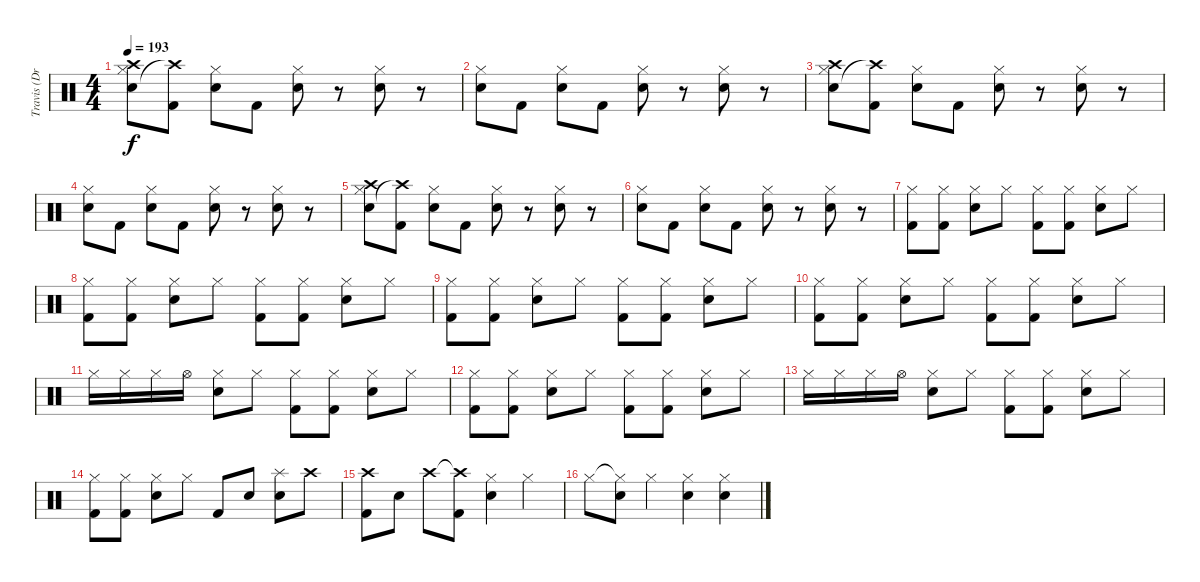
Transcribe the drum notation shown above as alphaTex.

\track ("Travis (Drums)" "Travis (Dr") {instrument percussion}
\staff {score}
\articulation defaults
\ts (4 4)
\tempo 193
\clef neutral
\ks c
("Hi-Hat (closed)" "Electric Snare (hit)" "Crash high (hit)").8{dy f} ("Kick (hit) 2" "Crash high (hit)"{t}).8 ("Hi-Hat (closed)" "Electric Snare (hit)").8 "Kick (hit) 2".8 ("Hi-Hat (closed)" "Electric Snare (hit)").8 r.8 ("Hi-Hat (closed)" "Electric Snare (hit)").8 r.8 |
("Hi-Hat (closed)" "Electric Snare (hit)").8 "Kick (hit) 2".8 ("Hi-Hat (closed)" "Electric Snare (hit)").8 "Kick (hit) 2".8 ("Hi-Hat (closed)" "Electric Snare (hit)").8 r.8 ("Hi-Hat (closed)" "Electric Snare (hit)").8 r.8 |
("Hi-Hat (closed)" "Electric Snare (hit)" "Crash high (hit)").8 ("Kick (hit) 2" "Crash high (hit)"{t}).8 ("Hi-Hat (closed)" "Electric Snare (hit)").8 "Kick (hit) 2".8 ("Hi-Hat (closed)" "Electric Snare (hit)").8 r.8 ("Hi-Hat (closed)" "Electric Snare (hit)").8 r.8 |
("Hi-Hat (closed)" "Electric Snare (hit)").8 "Kick (hit) 2".8 ("Hi-Hat (closed)" "Electric Snare (hit)").8 "Kick (hit) 2".8 ("Hi-Hat (closed)" "Electric Snare (hit)").8 r.8 ("Hi-Hat (closed)" "Electric Snare (hit)").8 r.8 |
("Hi-Hat (closed)" "Electric Snare (hit)" "Crash high (hit)").8 ("Kick (hit) 2" "Crash high (hit)"{t}).8 ("Hi-Hat (closed)" "Electric Snare (hit)").8 "Kick (hit) 2".8 ("Hi-Hat (closed)" "Electric Snare (hit)").8 r.8 ("Hi-Hat (closed)" "Electric Snare (hit)").8 r.8 |
("Hi-Hat (closed)" "Electric Snare (hit)").8 "Kick (hit) 2".8 ("Hi-Hat (closed)" "Electric Snare (hit)").8 "Kick (hit) 2".8 ("Hi-Hat (closed)" "Electric Snare (hit)").8 r.8 ("Hi-Hat (closed)" "Electric Snare (hit)").8 r.8 |
("Hi-Hat (closed)" "Kick (hit) 2").8 ("Hi-Hat (closed)" "Kick (hit) 2").8 ("Hi-Hat (closed)" "Electric Snare (hit)").8 "Hi-Hat (closed)".8 ("Hi-Hat (closed)" "Kick (hit) 2").8 ("Hi-Hat (closed)" "Kick (hit) 2").8 ("Hi-Hat (closed)" "Electric Snare (hit)").8 "Hi-Hat (closed)".8 |
("Hi-Hat (closed)" "Kick (hit) 2").8 ("Hi-Hat (closed)" "Kick (hit) 2").8 ("Hi-Hat (closed)" "Electric Snare (hit)").8 "Hi-Hat (closed)".8 ("Hi-Hat (closed)" "Kick (hit) 2").8 ("Hi-Hat (closed)" "Kick (hit) 2").8 ("Hi-Hat (closed)" "Electric Snare (hit)").8 "Hi-Hat (closed)".8 |
("Hi-Hat (closed)" "Kick (hit) 2").8 ("Hi-Hat (closed)" "Kick (hit) 2").8 ("Hi-Hat (closed)" "Electric Snare (hit)").8 "Hi-Hat (closed)".8 ("Hi-Hat (closed)" "Kick (hit) 2").8 ("Hi-Hat (closed)" "Kick (hit) 2").8 ("Hi-Hat (closed)" "Electric Snare (hit)").8 "Hi-Hat (closed)".8 |
("Hi-Hat (closed)" "Kick (hit) 2").8 ("Hi-Hat (closed)" "Kick (hit) 2").8 ("Hi-Hat (closed)" "Electric Snare (hit)").8 "Hi-Hat (closed)".8 ("Hi-Hat (closed)" "Kick (hit) 2").8 ("Hi-Hat (closed)" "Kick (hit) 2").8 ("Hi-Hat (closed)" "Electric Snare (hit)").8 "Hi-Hat (closed)".8 |
"Hi-Hat (closed)".16 "Hi-Hat (closed)".16 "Hi-Hat (closed)".16 "Hi-Hat (open)".16 ("Hi-Hat (closed)" "Electric Snare (hit)").8 "Hi-Hat (closed)".8 ("Hi-Hat (closed)" "Kick (hit) 2").8 ("Hi-Hat (closed)" "Kick (hit) 2").8 ("Hi-Hat (closed)" "Electric Snare (hit)").8 "Hi-Hat (closed)".8 |
("Hi-Hat (closed)" "Kick (hit) 2").8 ("Hi-Hat (closed)" "Kick (hit) 2").8 ("Hi-Hat (closed)" "Electric Snare (hit)").8 "Hi-Hat (closed)".8 ("Hi-Hat (closed)" "Kick (hit) 2").8 ("Hi-Hat (closed)" "Kick (hit) 2").8 ("Hi-Hat (closed)" "Electric Snare (hit)").8 "Hi-Hat (closed)".8 |
"Hi-Hat (closed)".16 "Hi-Hat (closed)".16 "Hi-Hat (closed)".16 "Hi-Hat (open)".16 ("Hi-Hat (closed)" "Electric Snare (hit)").8 "Hi-Hat (closed)".8 ("Hi-Hat (closed)" "Kick (hit) 2").8 ("Hi-Hat (closed)" "Kick (hit) 2").8 ("Hi-Hat (closed)" "Electric Snare (hit)").8 "Hi-Hat (closed)".8 |
("Hi-Hat (closed)" "Kick (hit) 2").8 ("Hi-Hat (closed)" "Kick (hit) 2").8 ("Hi-Hat (closed)" "Electric Snare (hit)").8 "Hi-Hat (closed)".8 "Kick (hit) 2".8 "Electric Snare (hit)".8 ("Electric Snare (hit)" "Splash (hit)").8 "Crash high (hit)".8 |
("Crash high (hit)" "Kick (hit) 2").8 "Electric Snare (hit)".8 "Crash high (hit)".8 ("Crash high (hit)"{t} "Kick (hit) 2").8 ("Hi-Hat (closed)" "Electric Snare (hit)").4 "Hi-Hat (closed)".4 |
"Hi-Hat (closed)".8 ("Hi-Hat (closed)"{t} "Electric Snare (hit)").8 "Hi-Hat (closed)".4 ("Hi-Hat (closed)" "Electric Snare (hit)").4 ("Hi-Hat (closed)" "Electric Snare (hit)").4
